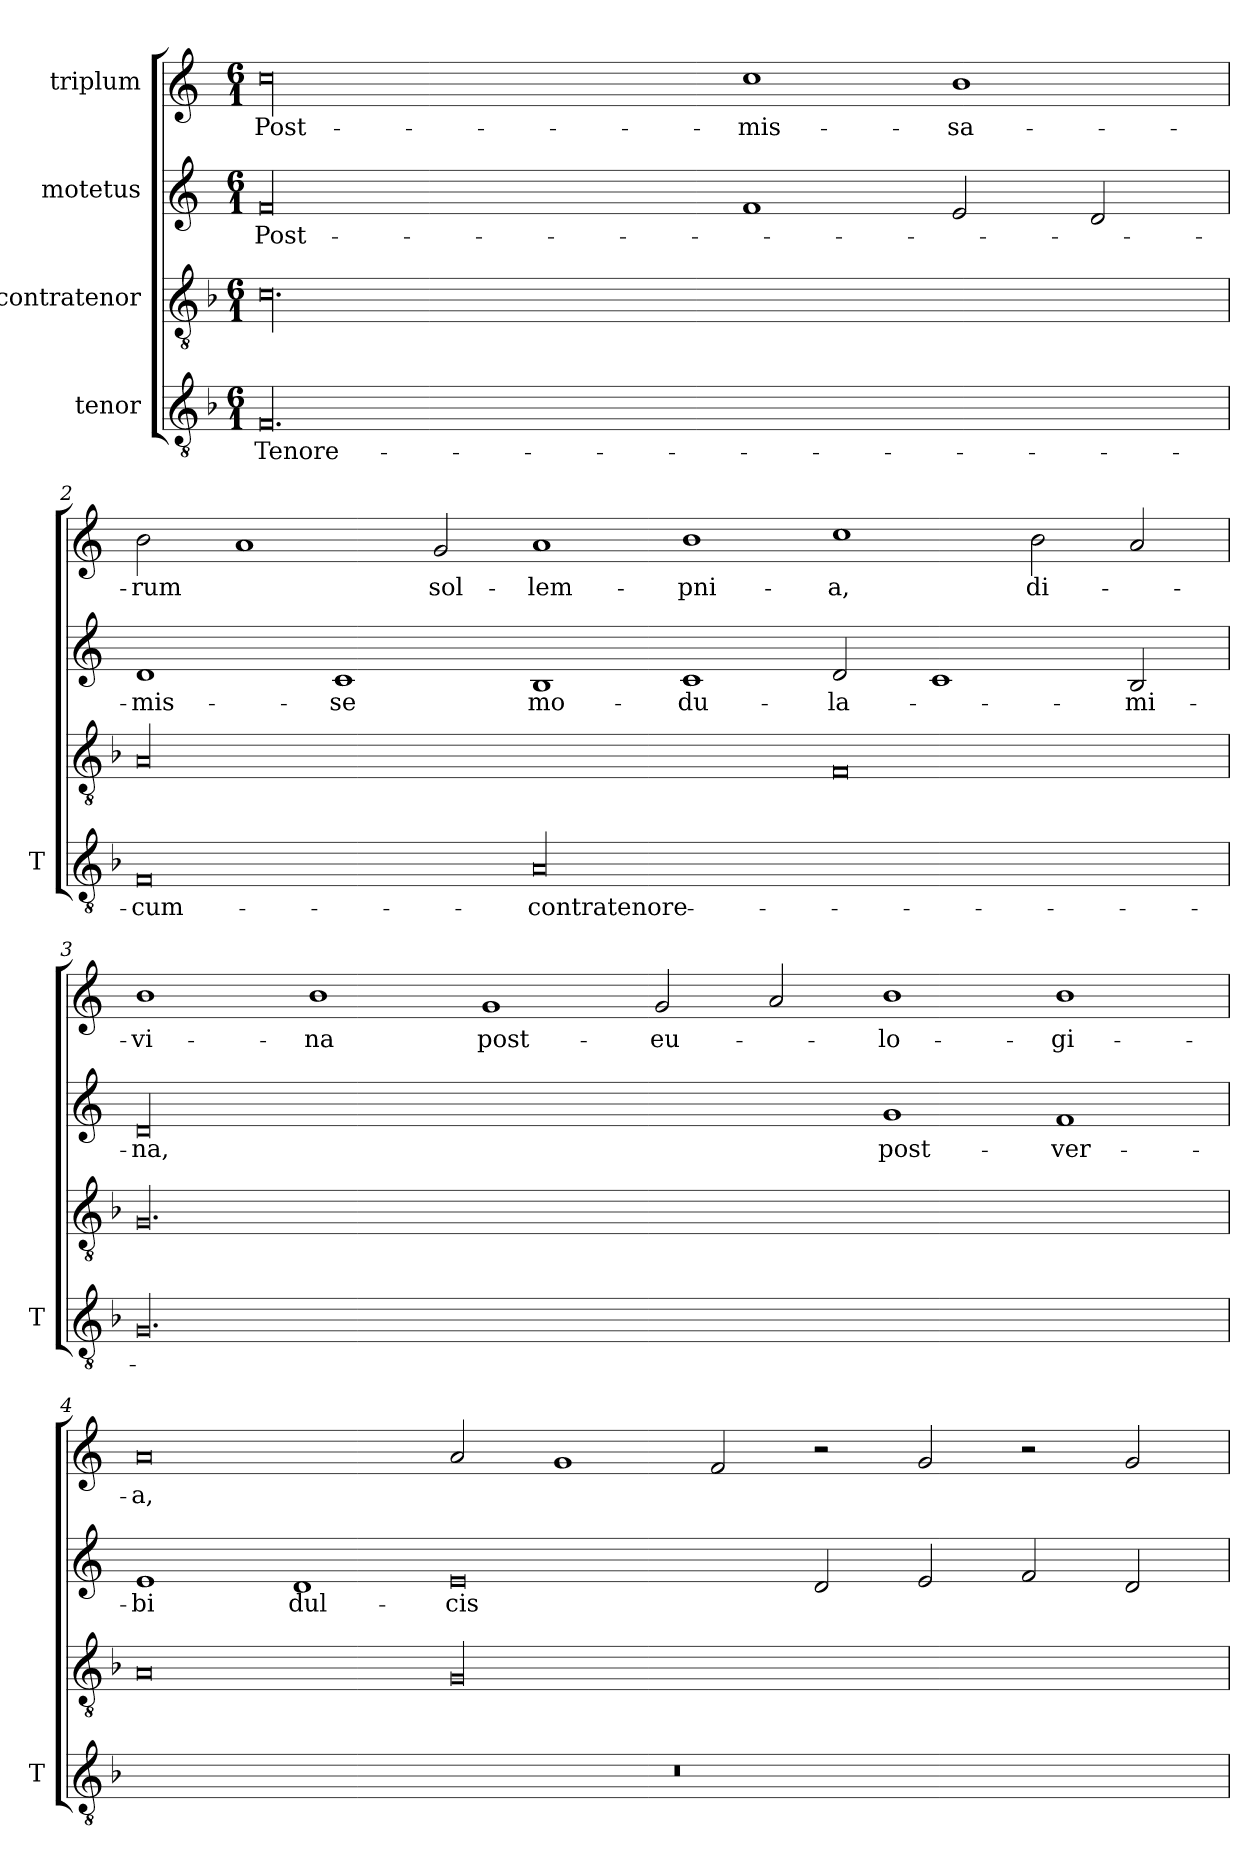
**kern	**text	**kern	**kern	**text	**kern	**text
*part4	*part4	*part3	*part2	*part2	*part1	*part1
*staff4	*staff4	*staff3	*staff2	*staff2	*staff1	*staff1
*I"tenor	*	*I"contratenor	*I"motetus	*	*I"triplum	*
*I'T	*	*	*	*	*	*
*clefGv2	*	*clefGv2	*clefG2	*	*clefG2	*
*k[b-]	*	*k[b-]	*k[]	*	*k[]	*
*F:	*	*F:	*C:	*	*C:	*
*M6/1	*	*M6/1	*M6/1	*	*M6/1	*
=1	=1	=1	=1	=1	=1	=1
00.F/	Tenore-	00.c\	00f/	Post-	00cc\	Post-
.	.	.	1f/	.	1cc\	mis-
.	.	.	2e/	.	1b\	-sa-
.	.	.	2d/	.	.	.
=2	=2	=2	=2	=2	=2	=2
0F/	cum-	00A/	1d/	mis-	2b\	-rum
.	.	.	.	.	1a/	.
.	.	.	1c/	-se	.	.
.	.	.	.	.	2g/	sol-
00A/	contratenore-	.	1B/	mo-	1a/	-lem-
.	.	.	1c/	-du-	1b\	-pni-
.	.	0F/	2d/	-la-	1cc\	-a,
.	.	.	1c/	.	.	.
.	.	.	.	.	2b\	di-
.	.	.	2B/	-mi-	2a/	.
=3	=3	=3	=3	=3	=3	=3
00.G/	.	00.G/	00d/	-na,	1b\	-vi-
.	.	.	.	.	1b\	-na
.	.	.	.	.	1g/	post-
.	.	.	.	.	2g/	eu-
.	.	.	.	.	2a/	.
.	.	.	1g/	post-	1b\	-lo-
.	.	.	1f/	ver-	1b\	-gi-
!!LO:LB:g=z
=4	=4	=4	=4	=4	=4	=4
00.r	.	0A/	1e/	-bi	0a/	-a,
.	.	.	1d/	dul-	.	.
.	.	00G/	0e/	-cis	2a/	.
.	.	.	.	.	1g/	.
.	.	.	.	.	2f/	.
.	.	.	2d/	.	2r	.
.	.	.	2e/	.	2g/	.
.	.	.	2f/	.	2r	.
.	.	.	2d/	.	2g/	.
=	=	=	=	=	=	=
*-	*-	*-	*-	*-	*-	*-
